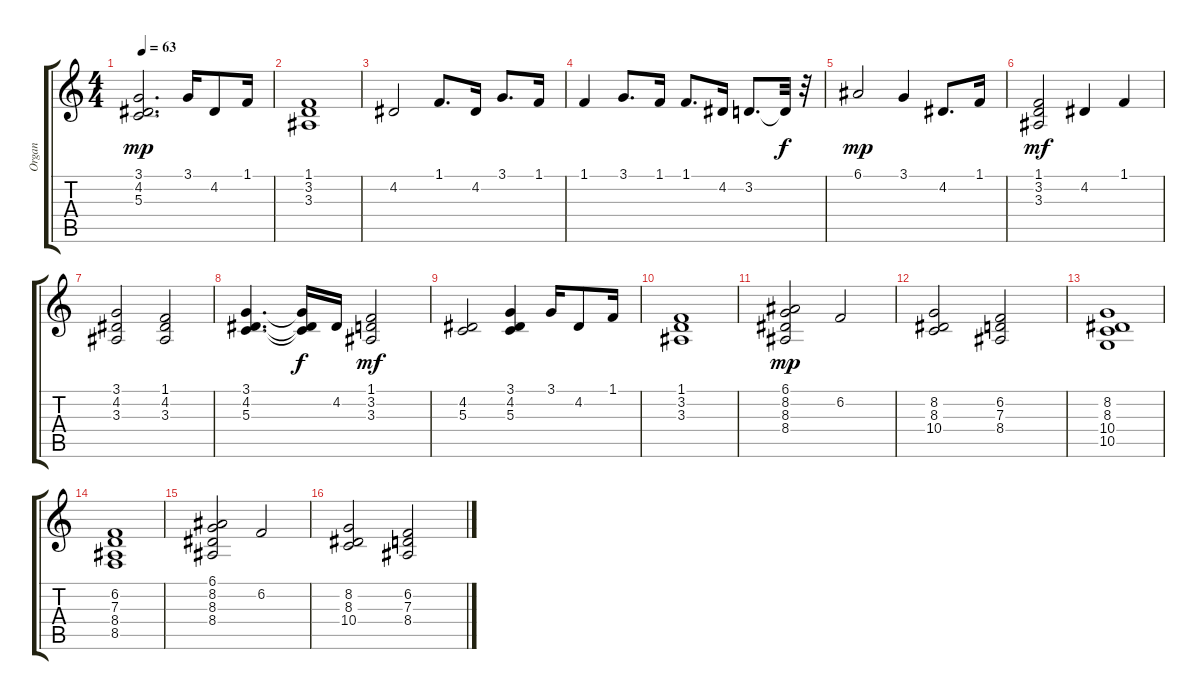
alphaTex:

\track ("Organ" "Organ") {instrument drawbarorgan}
\staff {score tabs}
\tuning (E4 B3 G3 D3 A2 E2) {hide}
\ts (4 4)
\tempo 63
\clef g2
\ks c
(3.1 4.2 5.3).2{d dy mp} 3.1.16 4.2.8 1.1.16 |
(1.1 3.2 3.3).1 |
4.2.2 1.1.8{d} 4.2.16 3.1.8{d} 1.1.16 |
1.1.4 3.1.8{d} 1.1.16 1.1.8{d} 4.2.16 3.2.8{d} 3.2{t}.32{dy f} r.32 |
6.1.2{dy mp} 3.1.4 4.2.8{d} 1.1.16 |
(1.1 3.2 3.3).2{dy mf} 4.2.4 1.1.4 |
(3.1 4.2 3.3).2 (1.1 4.2 3.3).2 |
(3.1 4.2 5.3).4{d} (3.1{t} 4.2{t} 5.3{t}).16{dy f} 4.2.16 (1.1 3.2 3.3).2{dy mf} |
(4.2 5.3).2 (3.1 4.2 5.3).4 3.1.16 4.2.8 1.1.16 |
(1.1 3.2 3.3).1 |
(6.1 8.2 8.3 8.4).2{dy mp} 6.2.2 |
(8.2 8.3 10.4).2 (6.2 7.3 8.4).2 |
(8.2 8.3 10.4 10.5).1 |
(6.2 7.3 8.4 8.5).1 |
(6.1 8.2 8.3 8.4).2 6.2.2 |
(8.2 8.3 10.4).2 (6.2 7.3 8.4).2
